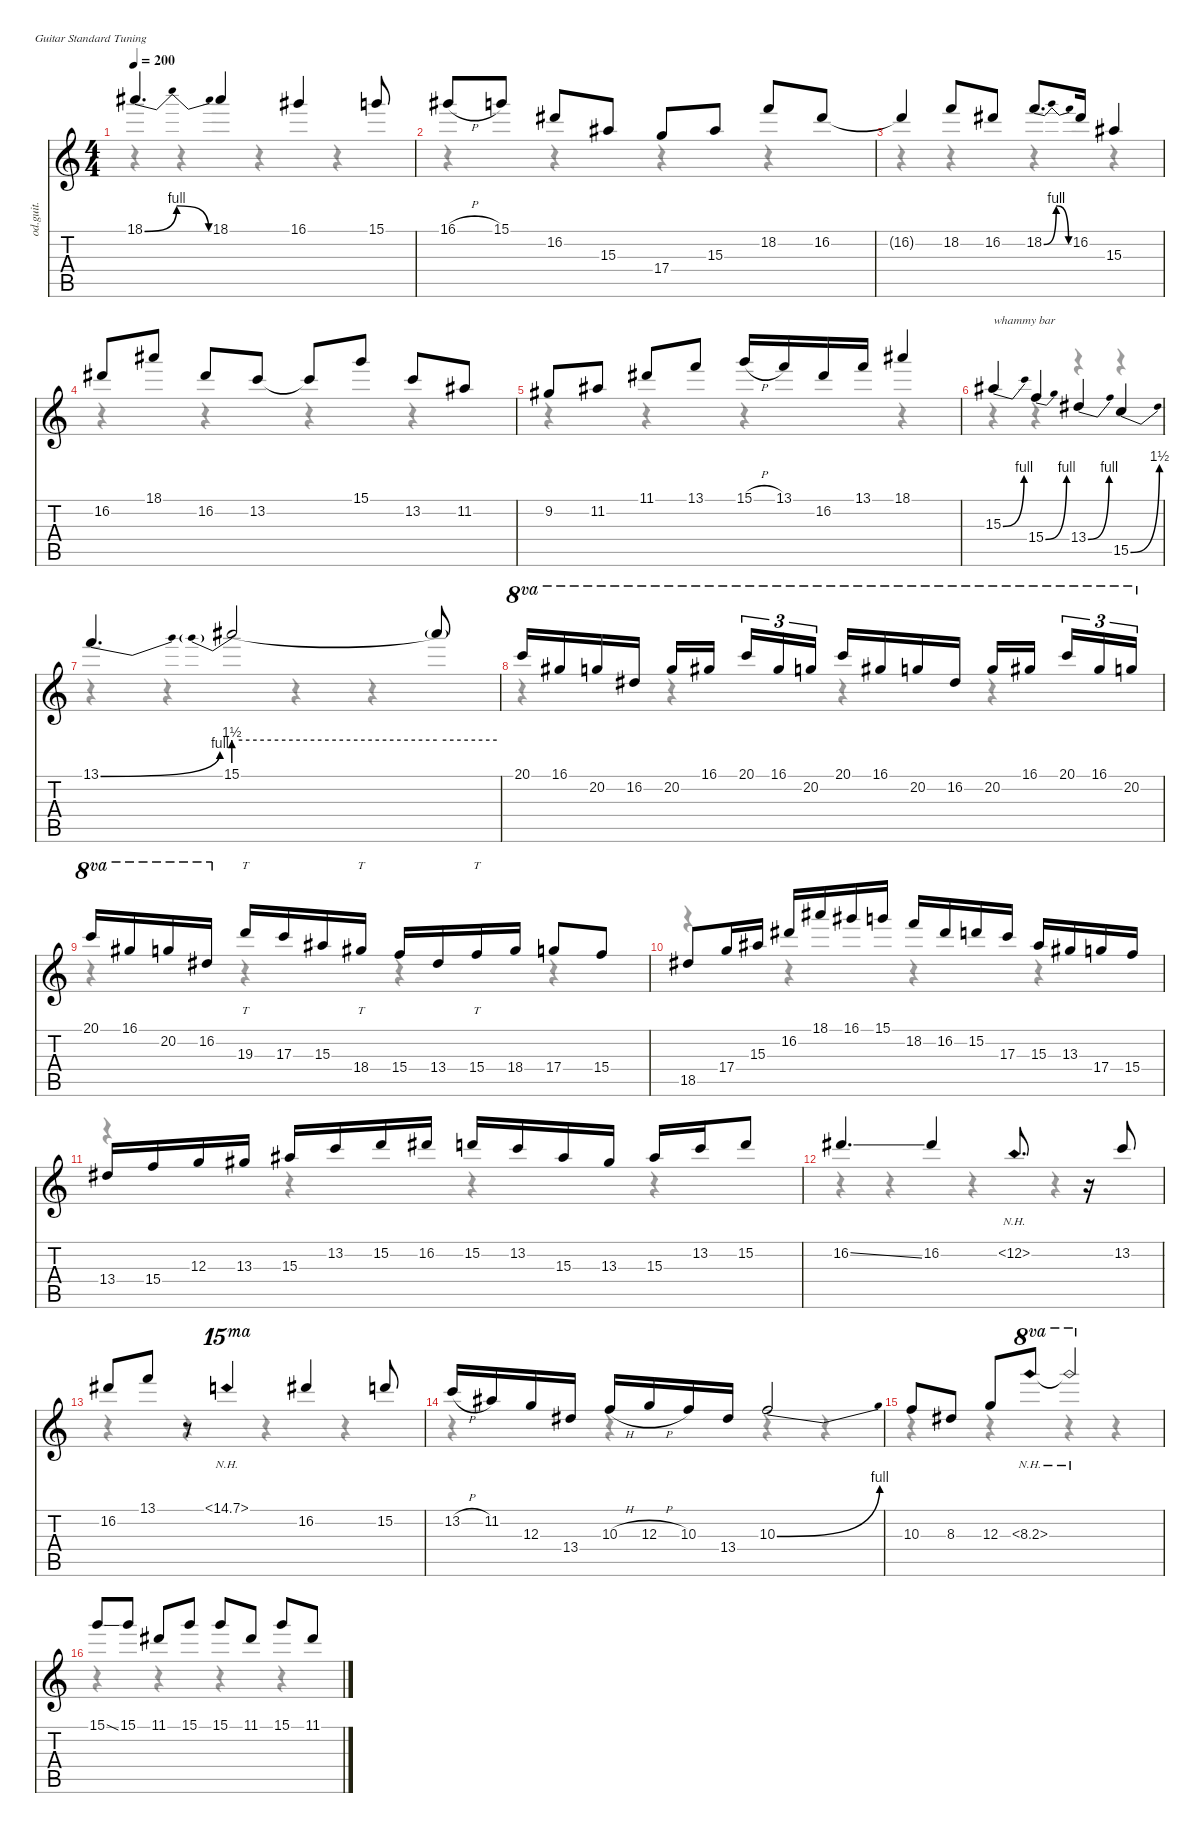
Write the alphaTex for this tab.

\defaultSystemsLayout 4
\hideDynamics
\bracketExtendMode nobrackets
\otherSystemsTrackNameOrientation horizontal
\track ("Herman Li (Lead Guitar)" "od.guit.") {instrument overdrivenguitar}
\staff {score tabs}
\tuning (E4 B3 G3 D3 A2 E2)
\voice
\ts (4 4)
\tempo 200
\clef g2
\ks c
18.1{be (bendrelease 0 0 15 4 34.9999992 4 39.999998399999996 0) acc #}.4{d dy f beam Up} 18.1{acc #}.4{beam Up} 16.1{acc #}.4{beam Up} 15.1.8{beam Up} |
16.1{h acc #}.8{beam Up} 15.1.8{beam Up} 16.2{acc #}.8{beam Up} 15.3{acc #}.8{beam Up} 17.4.8{beam Up} 15.3{acc #}.8{beam Up} 18.2.8{beam Up} 16.2{acc #}.8{beam Up} |
16.2{t acc #}.4{beam Up} 18.2.8{beam Up} 16.2{acc #}.8{beam Up} 18.2{be (bendrelease 0 0 15 4 30 4 45 0)}.8{d beam Up} 16.2{acc #}.16{beam Up} 15.3{acc #}.4{beam Up} |
16.2{acc #}.8{beam Up} 18.1{acc #}.8{beam Up} 16.2{acc #}.8{beam Up} 13.2.8{beam Up} 13.2{t}.8{beam Up} 15.1.8{beam Up} 13.2.8{beam Up} 11.2{acc #}.8{beam Up} |
9.2{acc #}.8{beam Up} 11.2{acc #}.8{beam Up} 11.1{acc #}.8{beam Up} 13.1.8{beam Up} 15.1{h}.16{beam Up} 13.1.16{beam Up} 16.2{acc #}.16{beam Up} 13.1.16{beam Up} 18.1{acc #}.4{beam Up} |
15.3{be (bend 0 0 30 4) acc #}.4{txt "whammy bar" beam Up} 15.4{be (bend 0 0 30 4)}.4{beam Up} 13.4{be (bend 0 0 30 4) acc #}.4{beam Up} 15.5{be (bend 0 0 30 6)}.4{beam Up} |
13.1{be (bend 0 0 9.999999599999999 4)}.4{d beam Up} 15.1{be (prebend 0 6 60 6)}.2{beam Up} 15.1{be (hold 0 6 60 6) t}.8{beam Up} |
20.1.16{ot 8va beam Up} 16.1{acc #}.16{ot 8va beam Up} 20.2.16{ot 8va beam Up} 16.2{acc #}.16{ot 8va beam Up} 20.2.16{ot 8va beam Up} 16.1{acc #}.16{ot 8va beam Up} 20.1.16{tu (3 2) ot 8va beam Up} 16.1{acc #}.16{tu (3 2) ot 8va beam Up} 20.2.16{tu (3 2) ot 8va beam Up} 20.1.16{ot 8va beam Up} 16.1{acc #}.16{ot 8va beam Up} 20.2.16{ot 8va beam Up} 16.2{acc #}.16{ot 8va beam Up} 20.2.16{ot 8va beam Up} 16.1{acc #}.16{ot 8va beam Up} 20.1.16{tu (3 2) ot 8va beam Up} 16.1{acc #}.16{tu (3 2) ot 8va beam Up} 20.2.16{tu (3 2) ot 8va beam Up} |
20.1.16{ot 8va beam Up} 16.1{acc #}.16{ot 8va beam Up} 20.2.16{ot 8va beam Up} 16.2{acc #}.16{ot 8va beam Up} 19.3.16{tt beam Up} 17.3.16{beam Up} 15.3{acc #}.16{beam Up} 18.4{acc #}.16{tt beam Up} 15.4.16{beam Up} 13.4{acc #}.16{beam Up} 15.4.16{tt beam Up} 18.4{acc #}.16{beam Up} 17.4.8{beam Up} 15.4.8{beam Up} |
18.5{acc #}.8{beam Up} 17.4.16{beam Up} 15.3{acc #}.16{beam Up} 16.2{acc #}.16{beam Up} 18.1{acc #}.16{beam Up} 16.1{acc #}.16{beam Up} 15.1.16{beam Up} 18.2.16{beam Up} 16.2{acc #}.16{beam Up} 15.2.16{beam Up} 17.3.16{beam Up} 15.3{acc #}.16{beam Up} 13.3{acc #}.16{beam Up} 17.4.16{beam Up} 15.4.16{beam Up} |
13.4{acc #}.16{beam Up} 15.4.16{beam Up} 12.3.16{beam Up} 13.3{acc #}.16{beam Up} 15.3{acc #}.16{beam Up} 13.2.16{beam Up} 15.2.16{beam Up} 16.2{acc #}.16{beam Up} 15.2.16{beam Up} 13.2.16{beam Up} 15.3{acc #}.16{beam Up} 13.3{acc #}.16{beam Up} 15.3{acc #}.16{beam Up} 13.2.16{beam Up} 15.2.8{beam Up} |
16.2{ss acc #}.4{d beam Up} 16.2{acc #}.4{beam Up} 13.2{nh}.8{d beam Up} r.16{beam Up} 13.2.8{beam Up} |
16.2{acc #}.8{beam Up} 13.1.8{beam Up} r.8{beam Up} 15.1{nh}.4{ot 15ma beam Up} 16.2{acc #}.4{beam Up} 15.2.8{beam Up} |
13.2{h}.16{beam Up} 11.2{acc #}.16{beam Up} 12.3.16{beam Up} 13.4{acc #}.16{beam Up} 10.3{h}.16{beam Up} 12.3{h}.16{beam Up} 10.3.16{beam Up} 13.4{acc #}.16{beam Up} 10.3{be (bend 0 0 9.999999599999999 4)}.2{beam Up} |
10.3.8{beam Up} 8.3{acc #}.8{beam Up} 12.3.8{beam Up} 8.3{nh acc #}.8{ot 8va beam Up} 8.3{nh t acc #}.2{ot 8va beam Up} |
15.1{ss}.8{beam Up} 15.1.8{beam Up} 11.1{acc #}.8{beam Up} 15.1.8{beam Up} 15.1.8{beam Up} 11.1{acc #}.8{beam Up} 15.1.8{beam Up} 11.1{acc #}.8{beam Up}
\voice
\clef g2
\ottava regular
\simile none
\ks c
r.4{dy mf beam Down} r.4{beam Down} r.4{beam Down} r.4{beam Down} |
r.4{beam Down} r.4{beam Down} r.4{beam Down} r.4{beam Down} |
r.4{beam Down} r.4{beam Down} r.4{beam Down} r.4{beam Down} |
r.4{beam Down} r.4{beam Down} r.4{beam Down} r.4{beam Down} |
r.4{beam Down} r.4{beam Down} r.4{beam Down} r.4{beam Down} |
r.4{beam Down} r.4{beam Down} r.4{beam Down} r.4{beam Down} |
r.4{beam Down} r.4{beam Down} r.4{beam Down} r.4{beam Down} |
r.4{beam Down} r.4{beam Down} r.4{beam Down} r.4{beam Down} |
r.4{beam Down} r.4{beam Down} r.4{beam Down} r.4{beam Down} |
r.4{beam Down} r.4{beam Down} r.4{beam Down} r.4{beam Down} |
r.4{beam Down} r.4{beam Down} r.4{beam Down} r.4{beam Down} |
r.4{beam Down} r.4{beam Down} r.4{beam Down} r.4{beam Down} |
r.4{beam Down} r.4{beam Down} r.4{beam Down} r.4{beam Down} |
r.4{beam Down} r.4{beam Down} r.4{beam Down} r.4{beam Down} |
r.4{beam Down} r.4{beam Down} r.4{beam Down} r.4{beam Down} |
r.4{beam Down} r.4{beam Down} r.4{beam Down} r.4{beam Down}
